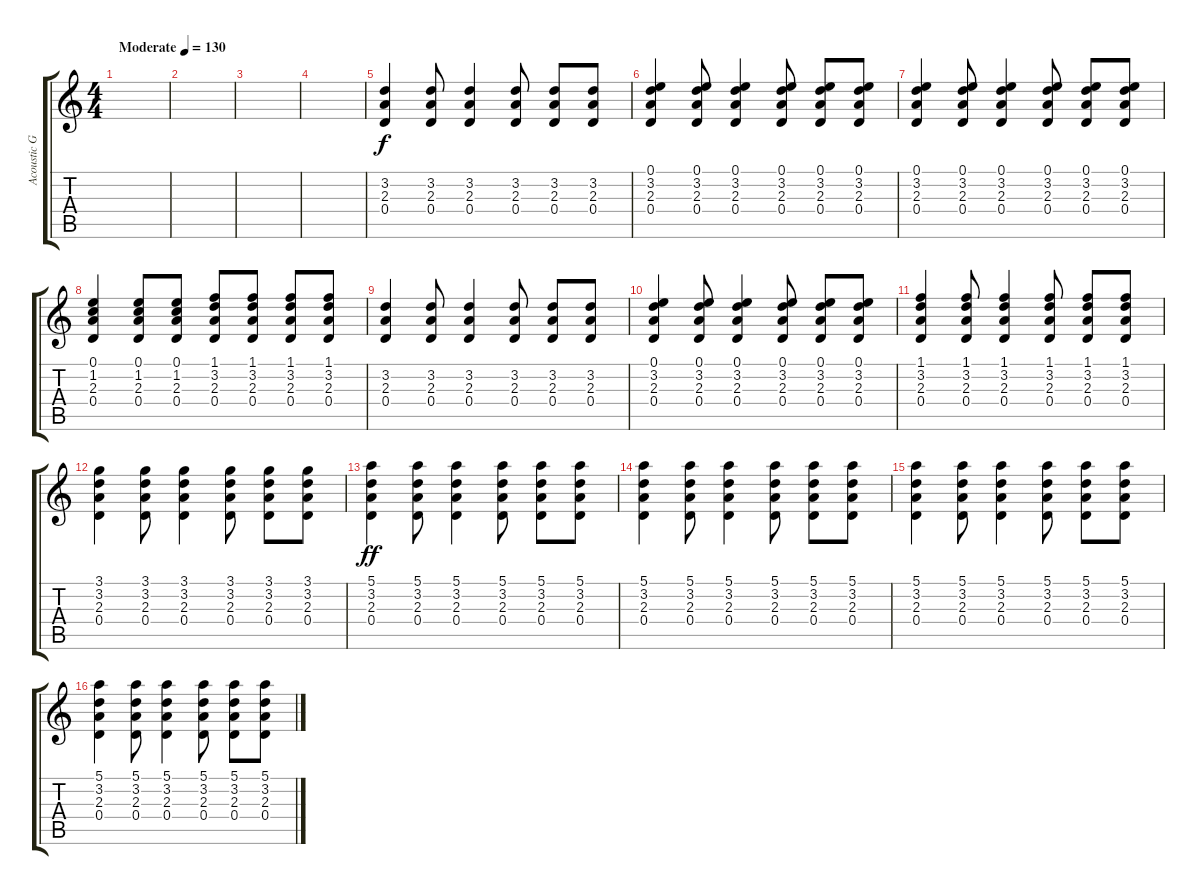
\track ("Acoustic Guitar" "Acoustic G") {instrument acousticguitarsteel}
\staff {score tabs}
\tuning (E4 B3 G3 D3 A2 E2) {hide}
\ts (4 4)
\tempo (130 "Moderate")
\clef g2
\ks c
|
|
|
|
(3.2 2.3 0.4).4 (3.2 2.3 0.4).8 (3.2 2.3 0.4).4 (3.2 2.3 0.4).8 (3.2 2.3 0.4).8 (3.2 2.3 0.4).8 |
(0.1 3.2 2.3 0.4).4 (0.1 3.2 2.3 0.4).8 (0.1 3.2 2.3 0.4).4 (0.1 3.2 2.3 0.4).8 (0.1 3.2 2.3 0.4).8 (0.1 3.2 2.3 0.4).8 |
(0.1 3.2 2.3 0.4).4 (0.1 3.2 2.3 0.4).8 (0.1 3.2 2.3 0.4).4 (0.1 3.2 2.3 0.4).8 (0.1 3.2 2.3 0.4).8 (0.1 3.2 2.3 0.4).8 |
(0.1 1.2 2.3 0.4).4 (0.1 1.2 2.3 0.4).8 (0.1 1.2 2.3 0.4).8 (1.1 3.2 2.3 0.4).8 (1.1 3.2 2.3 0.4).8 (1.1 3.2 2.3 0.4).8 (1.1 3.2 2.3 0.4).8 |
(3.2 2.3 0.4).4 (3.2 2.3 0.4).8 (3.2 2.3 0.4).4 (3.2 2.3 0.4).8 (3.2 2.3 0.4).8 (3.2 2.3 0.4).8 |
(0.1 3.2 2.3 0.4).4 (0.1 3.2 2.3 0.4).8 (0.1 3.2 2.3 0.4).4 (0.1 3.2 2.3 0.4).8 (0.1 3.2 2.3 0.4).8 (0.1 3.2 2.3 0.4).8 |
(1.1 3.2 2.3 0.4).4 (1.1 3.2 2.3 0.4).8 (1.1 3.2 2.3 0.4).4 (1.1 3.2 2.3 0.4).8 (1.1 3.2 2.3 0.4).8 (1.1 3.2 2.3 0.4).8 |
(3.1 3.2 2.3 0.4).4 (3.1 3.2 2.3 0.4).8 (3.1 3.2 2.3 0.4).4 (3.1 3.2 2.3 0.4).8 (3.1 3.2 2.3 0.4).8 (3.1 3.2 2.3 0.4).8 |
(5.1 3.2 2.3 0.4).4{dy ff} (5.1 3.2 2.3 0.4).8 (5.1 3.2 2.3 0.4).4 (5.1 3.2 2.3 0.4).8 (5.1 3.2 2.3 0.4).8 (5.1 3.2 2.3 0.4).8 |
(5.1 3.2 2.3 0.4).4 (5.1 3.2 2.3 0.4).8 (5.1 3.2 2.3 0.4).4 (5.1 3.2 2.3 0.4).8 (5.1 3.2 2.3 0.4).8 (5.1 3.2 2.3 0.4).8 |
(5.1 3.2 2.3 0.4).4 (5.1 3.2 2.3 0.4).8 (5.1 3.2 2.3 0.4).4 (5.1 3.2 2.3 0.4).8 (5.1 3.2 2.3 0.4).8 (5.1 3.2 2.3 0.4).8 |
(5.1 3.2 2.3 0.4).4 (5.1 3.2 2.3 0.4).8 (5.1 3.2 2.3 0.4).4 (5.1 3.2 2.3 0.4).8 (5.1 3.2 2.3 0.4).8 (5.1 3.2 2.3 0.4).8
